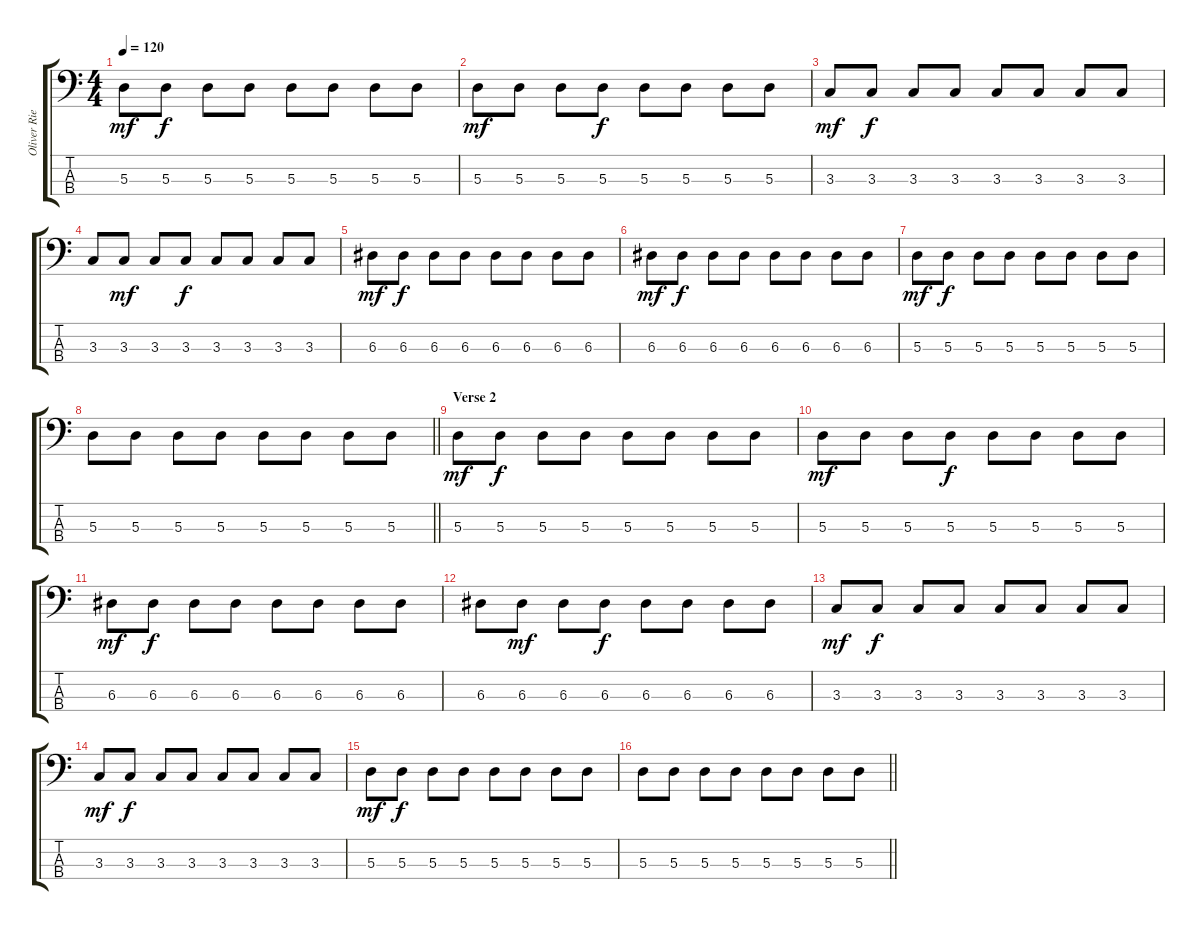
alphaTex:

\track ("Oliver Riedel" "Oliver Rie") {instrument electricbasspick}
\staff {score tabs}
\tuning (G2 D2 A1 D1) {hide}
\ts (4 4)
\tempo 120
\clef f4
\ks c
5.3.8{dy mf} 5.3.8{dy f} 5.3.8 5.3.8 5.3.8 5.3.8 5.3.8 5.3.8 |
5.3.8{dy mf} 5.3.8 5.3.8 5.3.8{dy f} 5.3.8 5.3.8 5.3.8 5.3.8 |
3.3.8{dy mf} 3.3.8{dy f} 3.3.8 3.3.8 3.3.8 3.3.8 3.3.8 3.3.8 |
3.3.8 3.3.8{dy mf} 3.3.8 3.3.8{dy f} 3.3.8 3.3.8 3.3.8 3.3.8 |
6.3.8{dy mf} 6.3.8{dy f} 6.3.8 6.3.8 6.3.8 6.3.8 6.3.8 6.3.8 |
6.3.8{dy mf} 6.3.8{dy f} 6.3.8 6.3.8 6.3.8 6.3.8 6.3.8 6.3.8 |
5.3.8{dy mf} 5.3.8{dy f} 5.3.8 5.3.8 5.3.8 5.3.8 5.3.8 5.3.8 |
\barLineRight lightlight
5.3.8 5.3.8 5.3.8 5.3.8 5.3.8 5.3.8 5.3.8 5.3.8 |
\section ("" "Verse 2")
5.3.8{dy mf} 5.3.8{dy f} 5.3.8 5.3.8 5.3.8 5.3.8 5.3.8 5.3.8 |
5.3.8{dy mf} 5.3.8 5.3.8 5.3.8{dy f} 5.3.8 5.3.8 5.3.8 5.3.8 |
6.3.8{dy mf} 6.3.8{dy f} 6.3.8 6.3.8 6.3.8 6.3.8 6.3.8 6.3.8 |
6.3.8 6.3.8{dy mf} 6.3.8 6.3.8{dy f} 6.3.8 6.3.8 6.3.8 6.3.8 |
3.3.8{dy mf} 3.3.8{dy f} 3.3.8 3.3.8 3.3.8 3.3.8 3.3.8 3.3.8 |
3.3.8{dy mf} 3.3.8{dy f} 3.3.8 3.3.8 3.3.8 3.3.8 3.3.8 3.3.8 |
5.3.8{dy mf} 5.3.8{dy f} 5.3.8 5.3.8 5.3.8 5.3.8 5.3.8 5.3.8 |
\barLineRight lightlight
5.3.8 5.3.8 5.3.8 5.3.8 5.3.8 5.3.8 5.3.8 5.3.8
